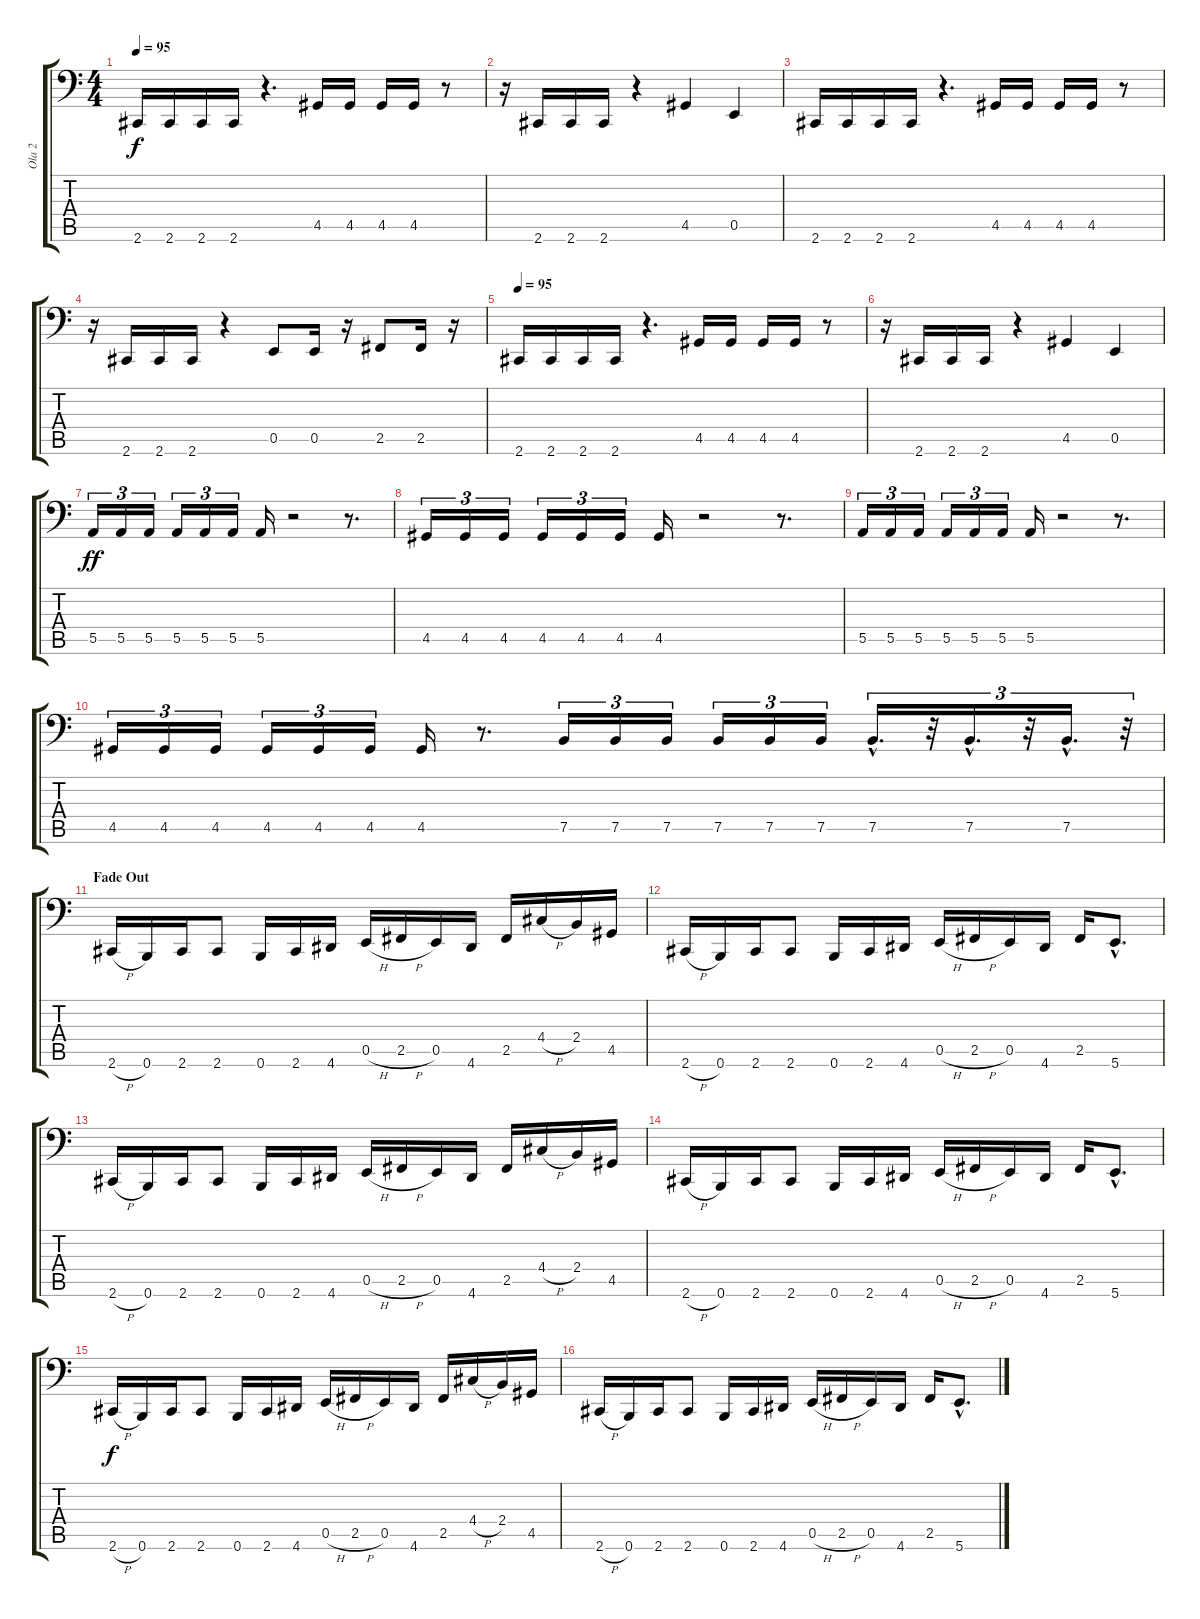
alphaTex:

\track ("Ola 2" "Ola 2") {instrument electricbasspick}
\staff {score tabs}
\tuning (B2 Gb2 D2 A1 E1 B0) {hide}
\ts (4 4)
\tempo 95
\clef f4
\ks c
2.6.16{dy f} 2.6.16 2.6.16 2.6.16 r.4{d} 4.5.16 4.5.16 4.5.16 4.5.16 r.8 |
r.16 2.6.16 2.6.16 2.6.16 r.4 4.5.4 0.5.4 |
2.6.16 2.6.16 2.6.16 2.6.16 r.4{d} 4.5.16 4.5.16 4.5.16 4.5.16 r.8 |
r.16 2.6.16 2.6.16 2.6.16 r.4 0.5.8 0.5.16 r.16 2.5.8 2.5.16 r.16 |
\tempo 95
2.6.16 2.6.16 2.6.16 2.6.16 r.4{d} 4.5.16 4.5.16 4.5.16 4.5.16 r.8 |
r.16 2.6.16 2.6.16 2.6.16 r.4 4.5.4 0.5.4 |
5.5.16{tu (3 2) dy ff} 5.5.16{tu (3 2)} 5.5.16{tu (3 2)} 5.5.16{tu (3 2)} 5.5.16{tu (3 2)} 5.5.16{tu (3 2)} 5.5.16 r.2 r.8{d} |
4.5.16{tu (3 2)} 4.5.16{tu (3 2)} 4.5.16{tu (3 2)} 4.5.16{tu (3 2)} 4.5.16{tu (3 2)} 4.5.16{tu (3 2)} 4.5.16 r.2 r.8{d} |
5.5.16{tu (3 2)} 5.5.16{tu (3 2)} 5.5.16{tu (3 2)} 5.5.16{tu (3 2)} 5.5.16{tu (3 2)} 5.5.16{tu (3 2)} 5.5.16 r.2 r.8{d} |
4.5.16{tu (3 2)} 4.5.16{tu (3 2)} 4.5.16{tu (3 2)} 4.5.16{tu (3 2)} 4.5.16{tu (3 2)} 4.5.16{tu (3 2)} 4.5.16 r.8{d} 7.5.16{tu (3 2)} 7.5.16{tu (3 2)} 7.5.16{tu (3 2)} 7.5.16{tu (3 2)} 7.5.16{tu (3 2)} 7.5.16{tu (3 2)} 7.5{hac}.16{d tu (3 2)} r.32{tu (3 2)} 7.5{hac}.16{d tu (3 2)} r.32{tu (3 2)} 7.5{hac}.16{d tu (3 2)} r.32{tu (3 2)} |
\section ("" "Fade Out")
2.6{h}.16 0.6.16 2.6.16 2.6.8 0.6.16 2.6.16 4.6.16 0.5{h}.16 2.5{h}.16 0.5.16 4.6.16 2.5.16 4.4{h}.16 2.4.16 4.5.16 |
2.6{h}.16 0.6.16 2.6.16 2.6.8 0.6.16 2.6.16 4.6.16 0.5{h}.16 2.5{h}.16 0.5.16 4.6.16 2.5.16 5.6{hac}.8{d} |
2.6{h}.16 0.6.16 2.6.16 2.6.8 0.6.16 2.6.16 4.6.16 0.5{h}.16 2.5{h}.16 0.5.16 4.6.16 2.5.16 4.4{h}.16 2.4.16 4.5.16 |
2.6{h}.16 0.6.16 2.6.16 2.6.8 0.6.16 2.6.16 4.6.16 0.5{h}.16 2.5{h}.16 0.5.16 4.6.16 2.5.16 5.6{hac}.8{d} |
2.6{h}.16{dy f} 0.6.16 2.6.16 2.6.8 0.6.16 2.6.16 4.6.16 0.5{h}.16 2.5{h}.16 0.5.16 4.6.16 2.5.16 4.4{h}.16 2.4.16 4.5.16 |
2.6{h}.16{volume 13} 0.6.16 2.6.16 2.6.8 0.6.16 2.6.16 4.6.16 0.5{h}.16 2.5{h}.16 0.5.16 4.6.16 2.5.16 5.6{hac}.8{d}
